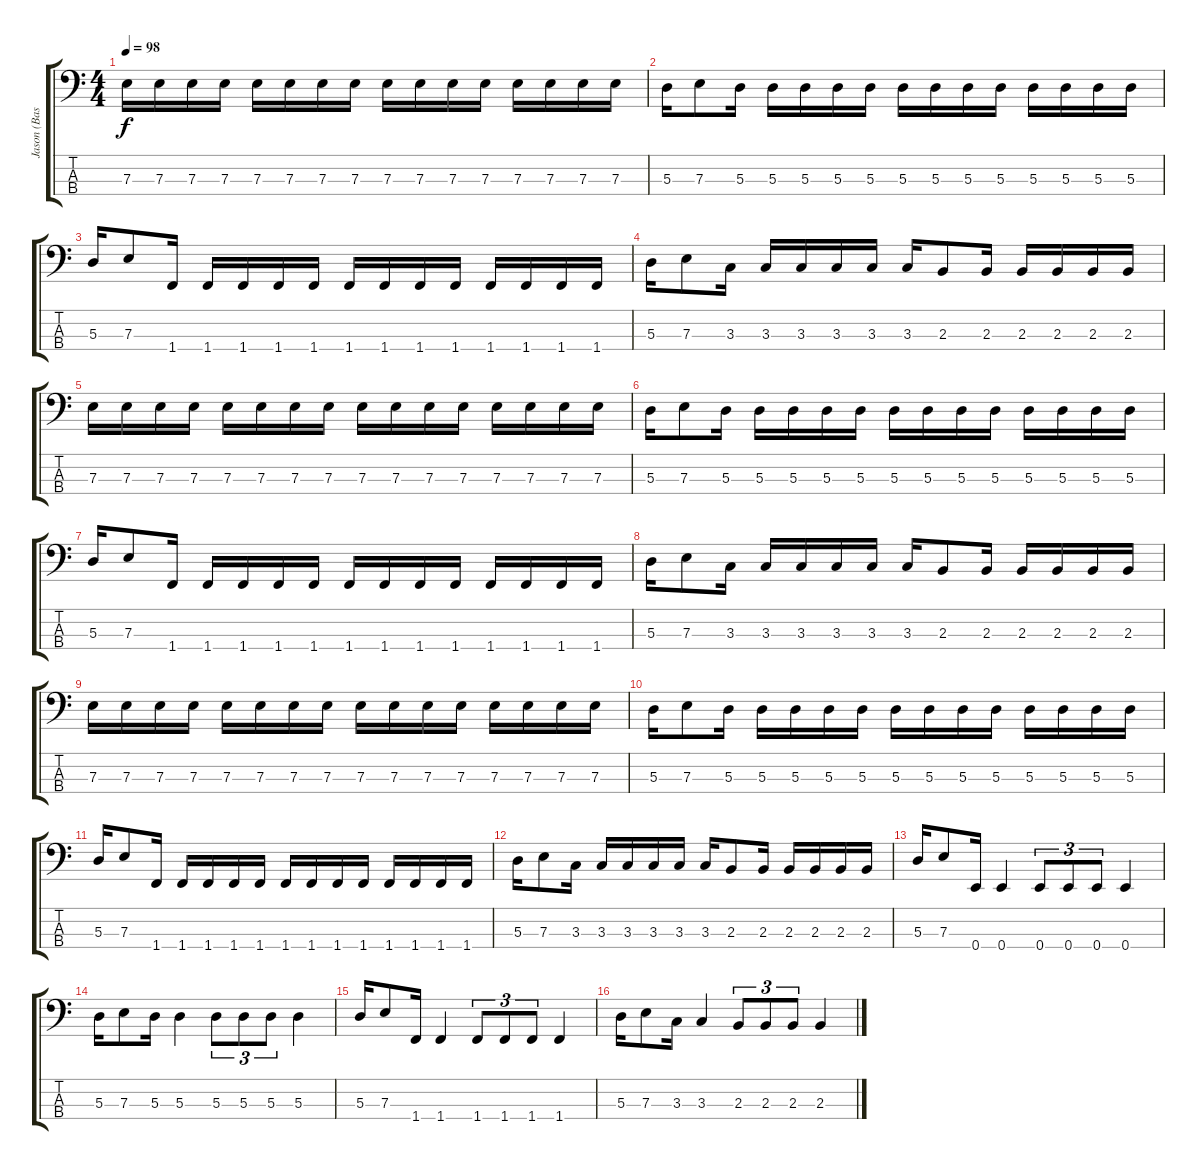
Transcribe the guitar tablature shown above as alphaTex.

\track ("Jason (Bass)" "Jason (Bas") {instrument electricbasspick}
\staff {score tabs}
\tuning (G2 D2 A1 E1) {hide}
\ts (4 4)
\tempo 98
\clef f4
\ks c
7.3.16{dy f} 7.3.16 7.3.16 7.3.16 7.3.16 7.3.16 7.3.16 7.3.16 7.3.16 7.3.16 7.3.16 7.3.16 7.3.16 7.3.16 7.3.16 7.3.16 |
5.3.16 7.3.8 5.3.16 5.3.16 5.3.16 5.3.16 5.3.16 5.3.16 5.3.16 5.3.16 5.3.16 5.3.16 5.3.16 5.3.16 5.3.16 |
5.3.16 7.3.8 1.4.16 1.4.16 1.4.16 1.4.16 1.4.16 1.4.16 1.4.16 1.4.16 1.4.16 1.4.16 1.4.16 1.4.16 1.4.16 |
5.3.16 7.3.8 3.3.16 3.3.16 3.3.16 3.3.16 3.3.16 3.3.16 2.3.8 2.3.16 2.3.16 2.3.16 2.3.16 2.3.16 |
7.3.16 7.3.16 7.3.16 7.3.16 7.3.16 7.3.16 7.3.16 7.3.16 7.3.16 7.3.16 7.3.16 7.3.16 7.3.16 7.3.16 7.3.16 7.3.16 |
5.3.16 7.3.8 5.3.16 5.3.16 5.3.16 5.3.16 5.3.16 5.3.16 5.3.16 5.3.16 5.3.16 5.3.16 5.3.16 5.3.16 5.3.16 |
5.3.16 7.3.8 1.4.16 1.4.16 1.4.16 1.4.16 1.4.16 1.4.16 1.4.16 1.4.16 1.4.16 1.4.16 1.4.16 1.4.16 1.4.16 |
5.3.16 7.3.8 3.3.16 3.3.16 3.3.16 3.3.16 3.3.16 3.3.16 2.3.8 2.3.16 2.3.16 2.3.16 2.3.16 2.3.16 |
7.3.16 7.3.16 7.3.16 7.3.16 7.3.16 7.3.16 7.3.16 7.3.16 7.3.16 7.3.16 7.3.16 7.3.16 7.3.16 7.3.16 7.3.16 7.3.16 |
5.3.16 7.3.8 5.3.16 5.3.16 5.3.16 5.3.16 5.3.16 5.3.16 5.3.16 5.3.16 5.3.16 5.3.16 5.3.16 5.3.16 5.3.16 |
5.3.16 7.3.8 1.4.16 1.4.16 1.4.16 1.4.16 1.4.16 1.4.16 1.4.16 1.4.16 1.4.16 1.4.16 1.4.16 1.4.16 1.4.16 |
5.3.16 7.3.8 3.3.16 3.3.16 3.3.16 3.3.16 3.3.16 3.3.16 2.3.8 2.3.16 2.3.16 2.3.16 2.3.16 2.3.16 |
5.3.16 7.3.8 0.4.16 0.4.4 0.4.8{tu (3 2)} 0.4.8{tu (3 2)} 0.4.8{tu (3 2)} 0.4.4 |
5.3.16 7.3.8 5.3.16 5.3.4 5.3.8{tu (3 2)} 5.3.8{tu (3 2)} 5.3.8{tu (3 2)} 5.3.4 |
5.3.16 7.3.8 1.4.16 1.4.4 1.4.8{tu (3 2)} 1.4.8{tu (3 2)} 1.4.8{tu (3 2)} 1.4.4 |
5.3.16 7.3.8 3.3.16 3.3.4 2.3.8{tu (3 2)} 2.3.8{tu (3 2)} 2.3.8{tu (3 2)} 2.3.4
